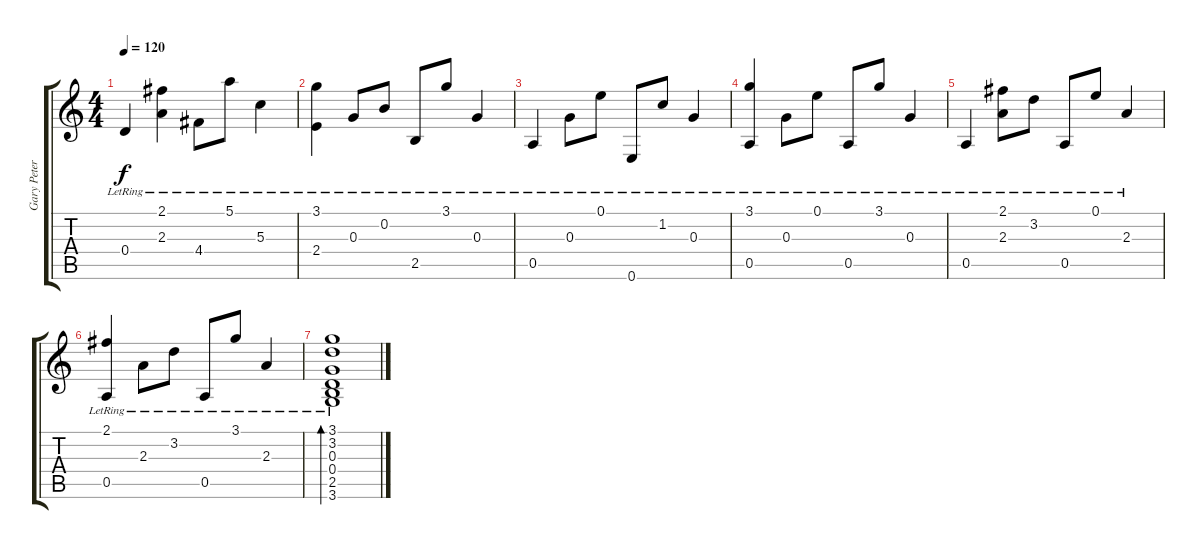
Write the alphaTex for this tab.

\track ("Gary Peterson" "Gary Peter") {instrument acousticguitarnylon}
\staff {score tabs}
\tuning (E4 B3 G3 D3 A2 E2) {hide}
\ts (4 4)
\tempo 120
\clef g2
\ks c
0.4{lr}.4{dy f} (2.1{lr} 2.3{lr}).4 4.4{lr}.8 5.1{lr}.8 5.3{lr}.4 |
(3.1{lr} 2.4{lr}).4 0.3{lr}.8 0.2{lr}.8 2.5{lr}.8 3.1{lr}.8 0.3{lr}.4 |
0.5{lr}.4 0.3{lr}.8 0.1{lr}.8 0.6{lr}.8 1.2{lr}.8 0.3{lr}.4 |
(3.1{lr} 0.5{lr}).4 0.3{lr}.8 0.1{lr}.8 0.5{lr}.8 3.1{lr}.8 0.3{lr}.4 |
0.5{lr}.4 (2.1{lr} 2.3{lr}).8 3.2{lr}.8 0.5{lr}.8 0.1{lr}.8 2.3{lr}.4 |
(2.1{lr} 0.5{lr}).4 2.3{lr}.8 3.2{lr}.8 0.5{lr}.8 3.1{lr}.8 2.3{lr}.4 |
(3.1{lr} 3.2{lr} 0.3{lr} 0.4{lr} 2.5{lr} 3.6{lr}).1{bd 480}
